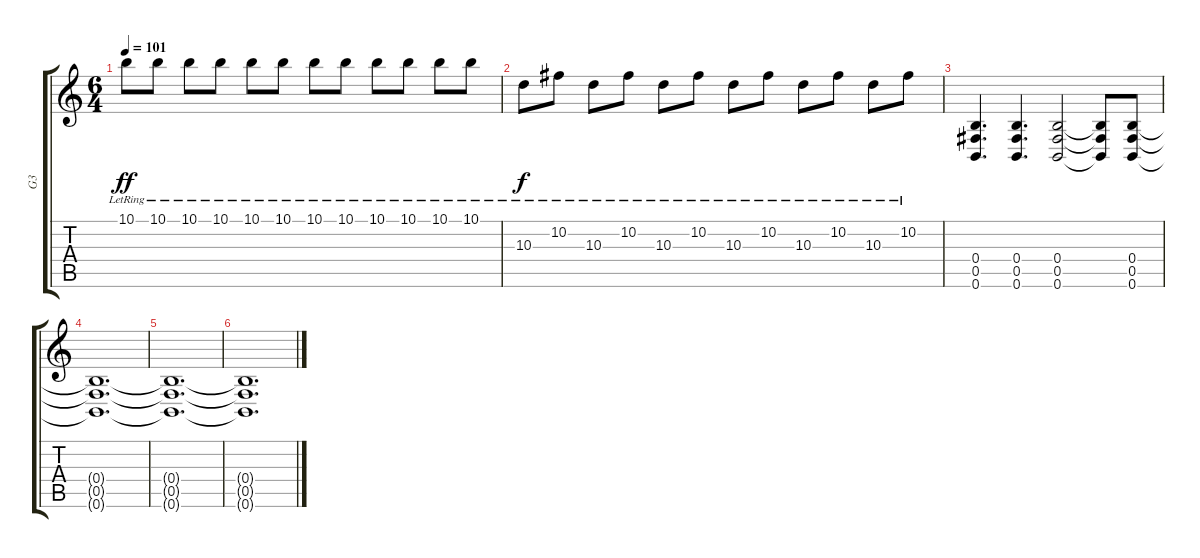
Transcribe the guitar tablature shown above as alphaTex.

\track ("G3" "G3") {instrument distortionguitar}
\staff {score tabs}
\tuning (Db4 Ab3 E3 B2 Gb2 B1) {hide}
\ts (6 4)
\tempo 101
\clef g2
\ks c
10.1{lr}.8{dy ff} 10.1{lr}.8 10.1{lr}.8 10.1{lr}.8 10.1{lr}.8 10.1{lr}.8 10.1{lr}.8 10.1{lr}.8 10.1{lr}.8 10.1{lr}.8 10.1{lr}.8 10.1{lr}.8 |
10.3{lr}.8{dy f} 10.2{lr}.8 10.3{lr}.8 10.2{lr}.8 10.3{lr}.8 10.2{lr}.8 10.3{lr}.8 10.2{lr}.8 10.3{lr}.8 10.2{lr}.8 10.3{lr}.8 10.2{lr}.8 |
(0.4 0.5 0.6).4{d} (0.4 0.5 0.6).4{d} (0.4 0.5 0.6).2 (0.4{t} 0.5{t} 0.6{t}).8 (0.4 0.5 0.6).8 |
(0.4{t} 0.5{t} 0.6{t}).1{d} |
(0.4{t} 0.5{t} 0.6{t}).1{d} |
(0.4{t} 0.5{t} 0.6{t}).1{d}
